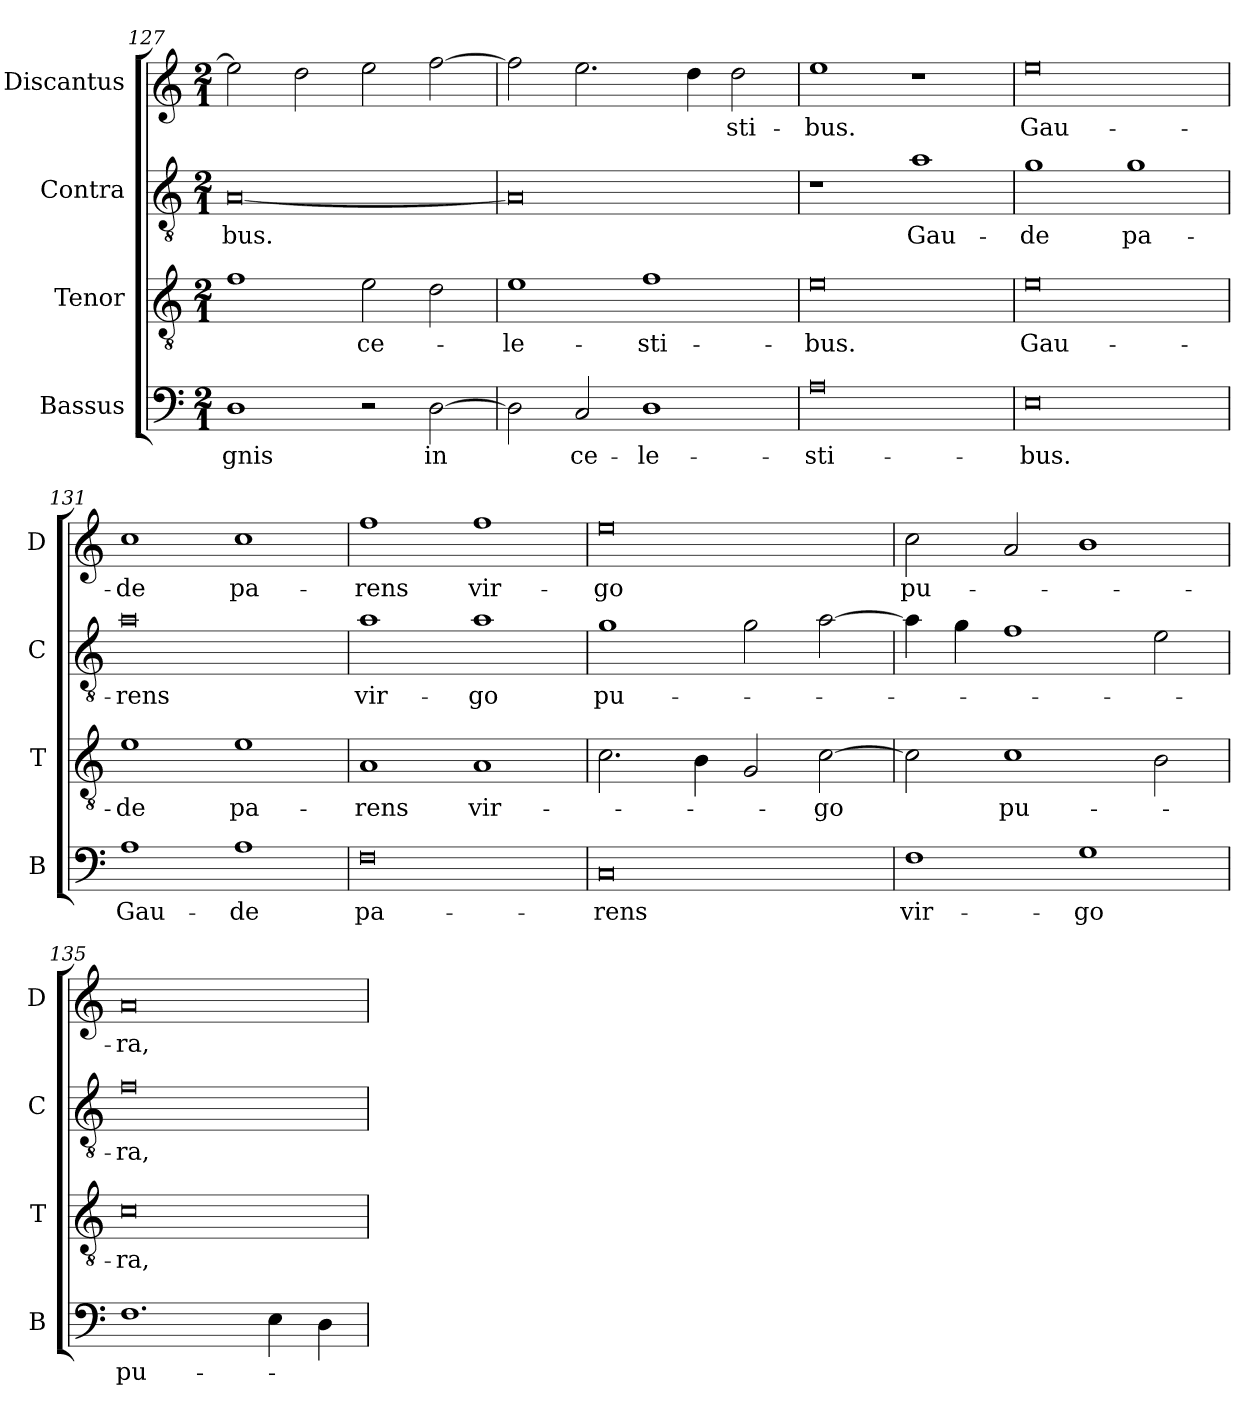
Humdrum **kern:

**kern	**text	**kern	**text	**kern	**text	**kern	**text
*part4	*part4	*part3	*part3	*part2	*part2	*part1	*part1
*staff4	*staff4	*staff3	*staff3	*staff2	*staff2	*staff1	*staff1
*I"Bassus	*	*I"Tenor	*	*I"Contra	*	*I"Discantus	*
*I'B	*	*I'T	*	*I'C	*	*I'D	*
*clefF4	*	*clefGv2	*	*clefGv2	*	*clefG2	*
*k[]	*	*k[]	*	*k[]	*	*k[]	*
*M2/1	*	*M2/1	*	*M2/1	*	*M2/1	*
=127	=127	=127	=127	=127	=127	=127	=127
1D	-gnis	1f	.	[0A	-bus.	2ee\]	.
.	.	.	.	.	.	2dd\	.
2r	.	2e\	ce-	.	.	2ee\	.
[2D\	in	2d\	.	.	.	[2ff\	.
=128	=128	=128	=128	=128	=128	=128	=128
2D\]	.	1e	-le-	0A]	.	2ff\]	.
2C/	ce-	.	.	.	.	2.ee\	.
1D	-le-	1f	-sti-	.	.	.	.
.	.	.	.	.	.	4dd\	.
.	.	.	.	.	.	2dd\	-sti-
=129	=129	=129	=129	=129	=129	=129	=129
0A	-sti-	0e	-bus.	1r	.	1ee	-bus.
.	.	.	.	1a	Gau-	1r	.
=130	=130	=130	=130	=130	=130	=130	=130
0E	-bus.	0e	Gau-	1g	-de	0ee	Gau-
.	.	.	.	1g	pa-	.	.
=131	=131	=131	=131	=131	=131	=131	=131
1A	Gau-	1e	-de	0a	-rens	1cc	-de
1A	-de	1e	pa-	.	.	1cc	pa-
=132	=132	=132	=132	=132	=132	=132	=132
0F	pa-	1A	-rens	1a	vir-	1ff	-rens
.	.	1A	vir-	1a	-go	1ff	vir-
=133	=133	=133	=133	=133	=133	=133	=133
0C	-rens	2.c\	.	1g	pu-	0ee	-go
.	.	4B\	.	.	.	.	.
.	.	2G/	.	2g\	.	.	.
.	.	[2c\	-go	[2a\	.	.	.
=134	=134	=134	=134	=134	=134	=134	=134
1F	vir-	2c\]	.	4a\]	.	2cc\	pu-
.	.	.	.	4g\	.	.	.
.	.	1c	pu-	1f	.	2a/	.
1G	-go	.	.	.	.	1b	.
.	.	2B\	.	2e\	.	.	.
=135	=135	=135	=135	=135	=135	=135	=135
1.F	pu-	0c	-ra,	0f	-ra,	0a	-ra,
4E\	.	.	.	.	.	.	.
4D\	.	.	.	.	.	.	.
=	=	=	=	=	=	=	=
*-	*-	*-	*-	*-	*-	*-	*-
